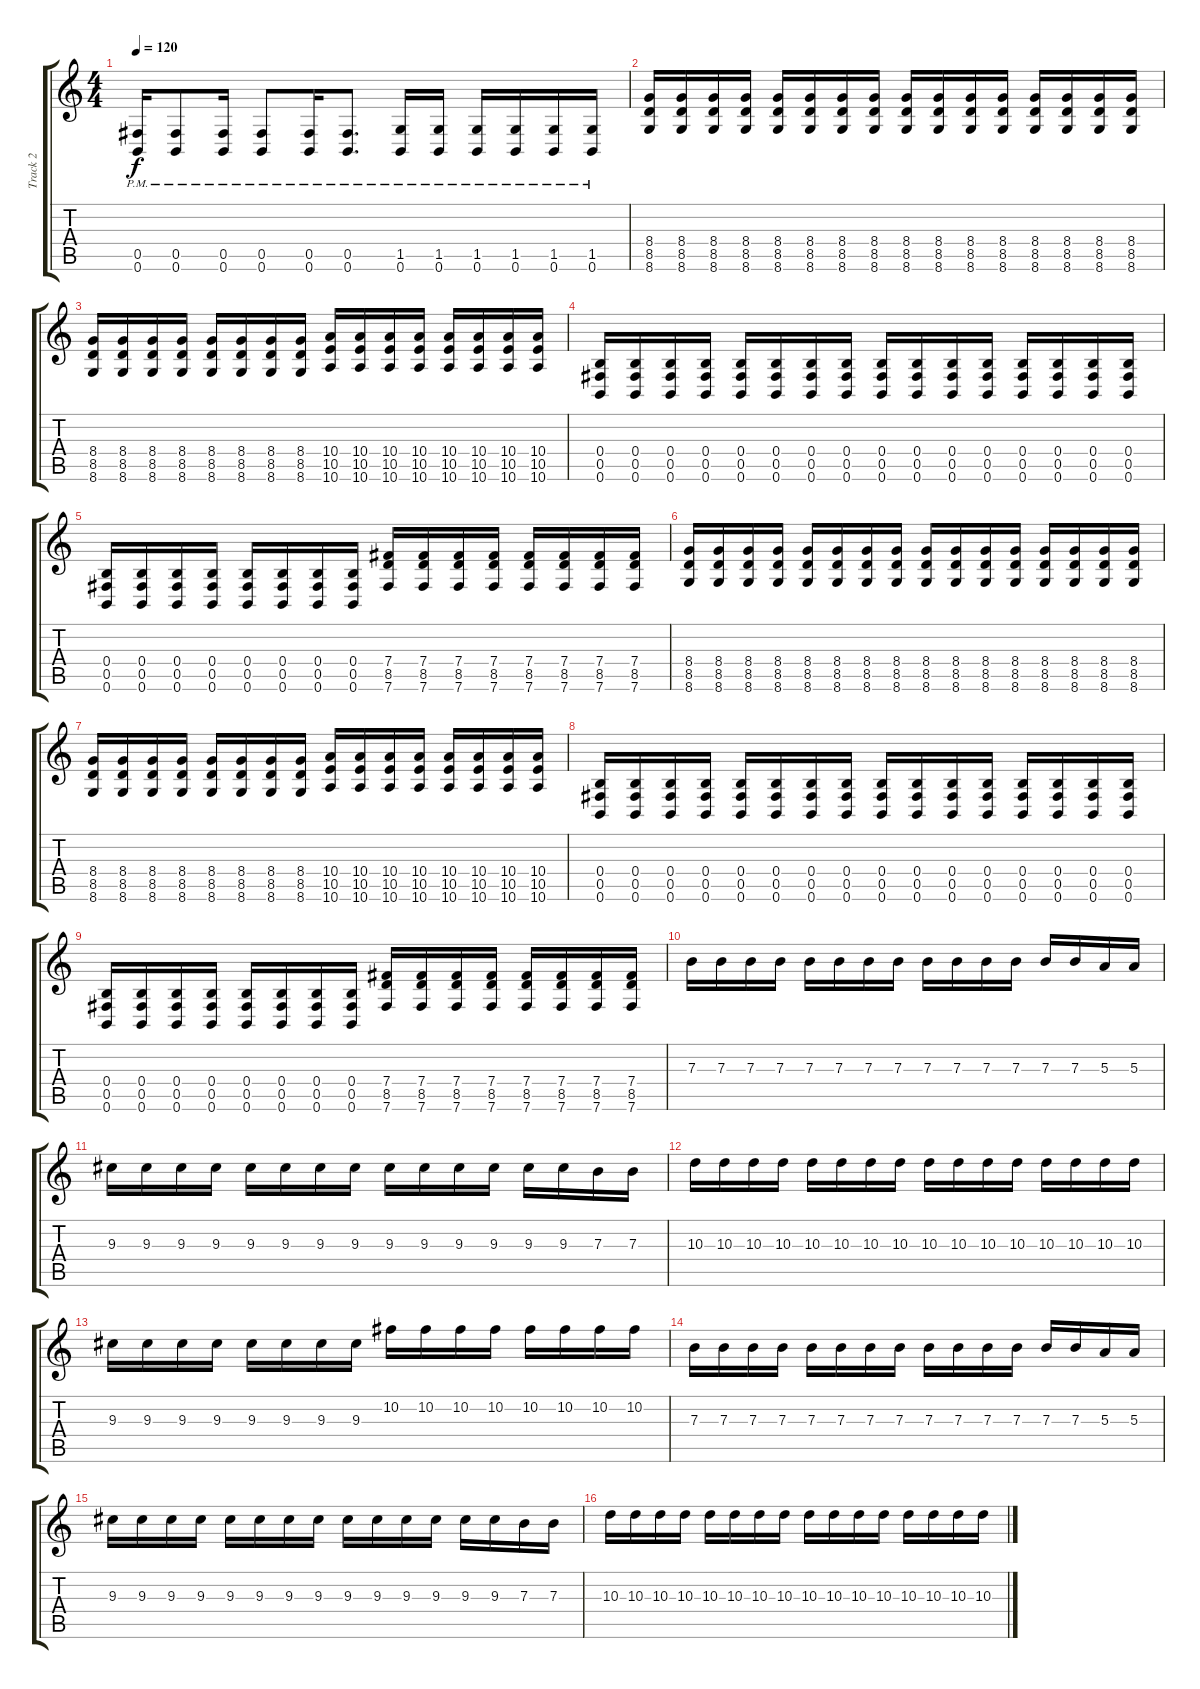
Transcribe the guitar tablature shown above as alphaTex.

\track ("Track 2" "Track 2") {instrument distortionguitar}
\staff {score tabs}
\tuning (Db4 Ab3 E3 B2 Gb2 B1) {hide}
\ts (4 4)
\tempo 120
\clef g2
\ks c
(0.5{pm} 0.6{pm}).16{dy f} (0.5{pm} 0.6{pm}).8 (0.5{pm} 0.6{pm}).16 (0.5{pm} 0.6{pm}).8 (0.5{pm} 0.6{pm}).16 (0.5{pm} 0.6{pm}).8{d} (1.5{pm} 0.6{pm}).16 (1.5{pm} 0.6{pm}).16 (1.5{pm} 0.6{pm}).16 (1.5{pm} 0.6{pm}).16 (1.5{pm} 0.6{pm}).16 (1.5{pm} 0.6{pm}).16 |
(8.4 8.5 8.6).16 (8.4 8.5 8.6).16 (8.4 8.5 8.6).16 (8.4 8.5 8.6).16 (8.4 8.5 8.6).16 (8.4 8.5 8.6).16 (8.4 8.5 8.6).16 (8.4 8.5 8.6).16 (8.4 8.5 8.6).16 (8.4 8.5 8.6).16 (8.4 8.5 8.6).16 (8.4 8.5 8.6).16 (8.4 8.5 8.6).16 (8.4 8.5 8.6).16 (8.4 8.5 8.6).16 (8.4 8.5 8.6).16 |
(8.4 8.5 8.6).16 (8.4 8.5 8.6).16 (8.4 8.5 8.6).16 (8.4 8.5 8.6).16 (8.4 8.5 8.6).16 (8.4 8.5 8.6).16 (8.4 8.5 8.6).16 (8.4 8.5 8.6).16 (10.4 10.5 10.6).16 (10.4 10.5 10.6).16 (10.4 10.5 10.6).16 (10.4 10.5 10.6).16 (10.4 10.5 10.6).16 (10.4 10.5 10.6).16 (10.4 10.5 10.6).16 (10.4 10.5 10.6).16 |
(0.4 0.5 0.6).16 (0.4 0.5 0.6).16 (0.4 0.5 0.6).16 (0.4 0.5 0.6).16 (0.4 0.5 0.6).16 (0.4 0.5 0.6).16 (0.4 0.5 0.6).16 (0.4 0.5 0.6).16 (0.4 0.5 0.6).16 (0.4 0.5 0.6).16 (0.4 0.5 0.6).16 (0.4 0.5 0.6).16 (0.4 0.5 0.6).16 (0.4 0.5 0.6).16 (0.4 0.5 0.6).16 (0.4 0.5 0.6).16 |
(0.4 0.5 0.6).16 (0.4 0.5 0.6).16 (0.4 0.5 0.6).16 (0.4 0.5 0.6).16 (0.4 0.5 0.6).16 (0.4 0.5 0.6).16 (0.4 0.5 0.6).16 (0.4 0.5 0.6).16 (7.4 8.5 7.6).16 (7.4 8.5 7.6).16 (7.4 8.5 7.6).16 (7.4 8.5 7.6).16 (7.4 8.5 7.6).16 (7.4 8.5 7.6).16 (7.4 8.5 7.6).16 (7.4 8.5 7.6).16 |
(8.4 8.5 8.6).16 (8.4 8.5 8.6).16 (8.4 8.5 8.6).16 (8.4 8.5 8.6).16 (8.4 8.5 8.6).16 (8.4 8.5 8.6).16 (8.4 8.5 8.6).16 (8.4 8.5 8.6).16 (8.4 8.5 8.6).16 (8.4 8.5 8.6).16 (8.4 8.5 8.6).16 (8.4 8.5 8.6).16 (8.4 8.5 8.6).16 (8.4 8.5 8.6).16 (8.4 8.5 8.6).16 (8.4 8.5 8.6).16 |
(8.4 8.5 8.6).16 (8.4 8.5 8.6).16 (8.4 8.5 8.6).16 (8.4 8.5 8.6).16 (8.4 8.5 8.6).16 (8.4 8.5 8.6).16 (8.4 8.5 8.6).16 (8.4 8.5 8.6).16 (10.4 10.5 10.6).16 (10.4 10.5 10.6).16 (10.4 10.5 10.6).16 (10.4 10.5 10.6).16 (10.4 10.5 10.6).16 (10.4 10.5 10.6).16 (10.4 10.5 10.6).16 (10.4 10.5 10.6).16 |
(0.4 0.5 0.6).16 (0.4 0.5 0.6).16 (0.4 0.5 0.6).16 (0.4 0.5 0.6).16 (0.4 0.5 0.6).16 (0.4 0.5 0.6).16 (0.4 0.5 0.6).16 (0.4 0.5 0.6).16 (0.4 0.5 0.6).16 (0.4 0.5 0.6).16 (0.4 0.5 0.6).16 (0.4 0.5 0.6).16 (0.4 0.5 0.6).16 (0.4 0.5 0.6).16 (0.4 0.5 0.6).16 (0.4 0.5 0.6).16 |
(0.4 0.5 0.6).16 (0.4 0.5 0.6).16 (0.4 0.5 0.6).16 (0.4 0.5 0.6).16 (0.4 0.5 0.6).16 (0.4 0.5 0.6).16 (0.4 0.5 0.6).16 (0.4 0.5 0.6).16 (7.4 8.5 7.6).16 (7.4 8.5 7.6).16 (7.4 8.5 7.6).16 (7.4 8.5 7.6).16 (7.4 8.5 7.6).16 (7.4 8.5 7.6).16 (7.4 8.5 7.6).16 (7.4 8.5 7.6).16 |
7.3.16 7.3.16 7.3.16 7.3.16 7.3.16 7.3.16 7.3.16 7.3.16 7.3.16 7.3.16 7.3.16 7.3.16 7.3.16 7.3.16 5.3.16 5.3.16 |
9.3.16 9.3.16 9.3.16 9.3.16 9.3.16 9.3.16 9.3.16 9.3.16 9.3.16 9.3.16 9.3.16 9.3.16 9.3.16 9.3.16 7.3.16 7.3.16 |
10.3.16 10.3.16 10.3.16 10.3.16 10.3.16 10.3.16 10.3.16 10.3.16 10.3.16 10.3.16 10.3.16 10.3.16 10.3.16 10.3.16 10.3.16 10.3.16 |
9.3.16 9.3.16 9.3.16 9.3.16 9.3.16 9.3.16 9.3.16 9.3.16 10.2.16 10.2.16 10.2.16 10.2.16 10.2.16 10.2.16 10.2.16 10.2.16 |
7.3.16 7.3.16 7.3.16 7.3.16 7.3.16 7.3.16 7.3.16 7.3.16 7.3.16 7.3.16 7.3.16 7.3.16 7.3.16 7.3.16 5.3.16 5.3.16 |
9.3.16 9.3.16 9.3.16 9.3.16 9.3.16 9.3.16 9.3.16 9.3.16 9.3.16 9.3.16 9.3.16 9.3.16 9.3.16 9.3.16 7.3.16 7.3.16 |
10.3.16 10.3.16 10.3.16 10.3.16 10.3.16 10.3.16 10.3.16 10.3.16 10.3.16 10.3.16 10.3.16 10.3.16 10.3.16 10.3.16 10.3.16 10.3.16
